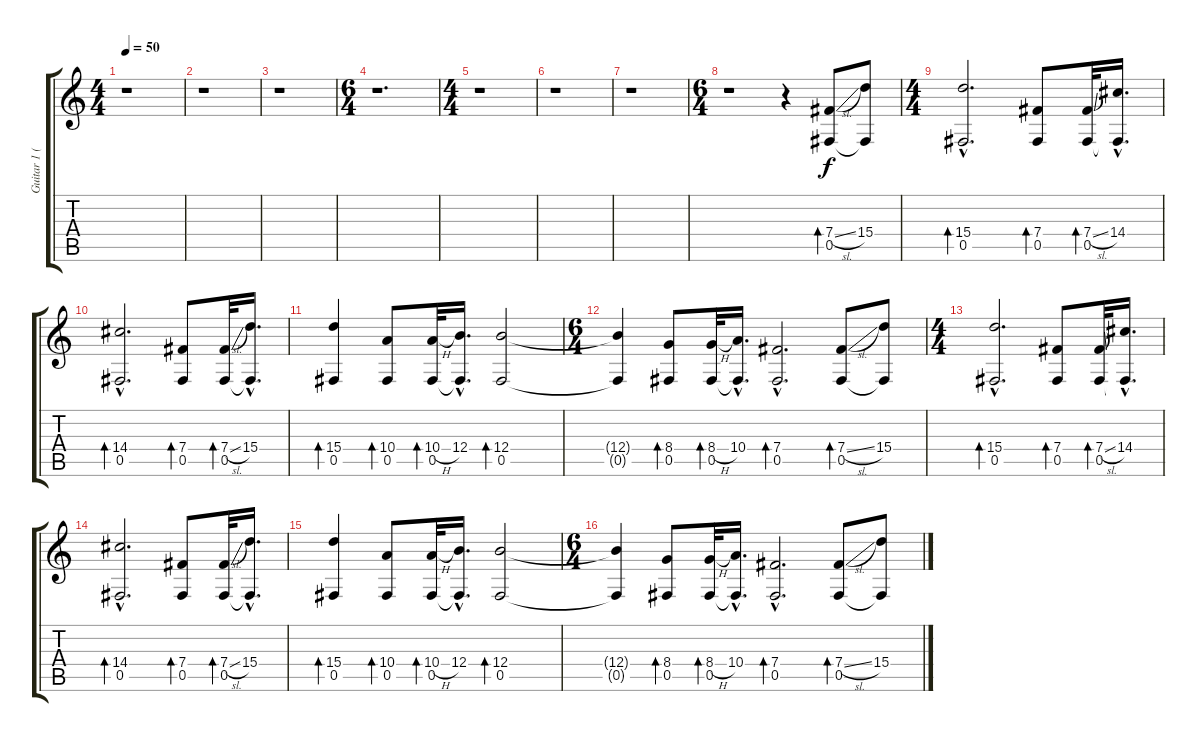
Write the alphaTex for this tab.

\track ("Guitar 1 (Clean)" "Guitar 1 (") {instrument electricguitarclean}
\staff {score tabs}
\tuning (Db4 Ab3 E3 B2 Gb2 Db2) {hide}
\ts (4 4)
\tempo 50
\clef g2
\ks c
r.1{dy f} |
r.1 |
r.1 |
\ts (6 4)
r.1{d} |
\ts (4 4)
r.1 |
r.1 |
r.1 |
\ts (6 4)
r.1{volume 10 balance 4} r.4 (7.4{sl} 0.5).8{bd 30} (15.4 0.5{t}).8 |
\ts (4 4)
(15.4{hac} 0.5{hac}).2{d bd 30} (7.4 0.5).8{bd 30} (7.4{sl} 0.5).32{bd 30} (14.4{hac} 0.5{hac t}).16{d} |
(14.4{hac} 0.5{hac}).2{d bd 30} (7.4 0.5).8{bd 30} (7.4{sl} 0.5).32{bd 30} (15.4{hac} 0.5{hac t}).16{d} |
(15.4 0.5).4{bd 30} (10.4 0.5).8{bd 30} (10.4{h} 0.5).32{bd 30} (12.4{hac} 0.5{hac t}).16{d} (12.4 0.5).2{bd 30} |
\ts (6 4)
(12.4{t} 0.5{t}).4 (8.4 0.5).8{bd 30} (8.4{h} 0.5).32{bd 30} (10.4{hac} 0.5{hac t}).16{d} (7.4{hac} 0.5{hac}).2{d bd 30} (7.4{sl} 0.5).8{bd 30} (15.4 0.5{t}).8 |
\ts (4 4)
(15.4{hac} 0.5{hac}).2{d bd 30} (7.4 0.5).8{bd 30} (7.4{sl} 0.5).32{bd 30} (14.4{hac} 0.5{hac t}).16{d} |
(14.4{hac} 0.5{hac}).2{d bd 30} (7.4 0.5).8{bd 30} (7.4{sl} 0.5).32{bd 30} (15.4{hac} 0.5{hac t}).16{d} |
(15.4 0.5).4{bd 30} (10.4 0.5).8{bd 30} (10.4{h} 0.5).32{bd 30} (12.4{hac} 0.5{hac t}).16{d} (12.4 0.5).2{bd 30} |
\ts (6 4)
(12.4{t} 0.5{t}).4 (8.4 0.5).8{bd 30} (8.4{h} 0.5).32{bd 30} (10.4{hac} 0.5{hac t}).16{d} (7.4{hac} 0.5{hac}).2{d bd 30} (7.4{sl} 0.5).8{bd 30} (15.4 0.5{t}).8
